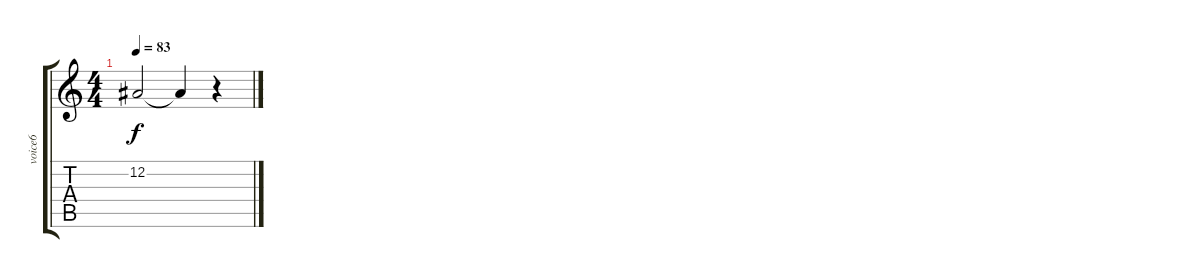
\track ("voice6" "voice6") {instrument oboe}
\staff {score tabs}
\tuning (Eb4 Bb3 Gb3 Db3 Ab2 Eb2) {hide}
\ts (4 4)
\tempo 83
\clef g2
\ks c
12.2.2{dy f} 12.2{t}.4 r.4
